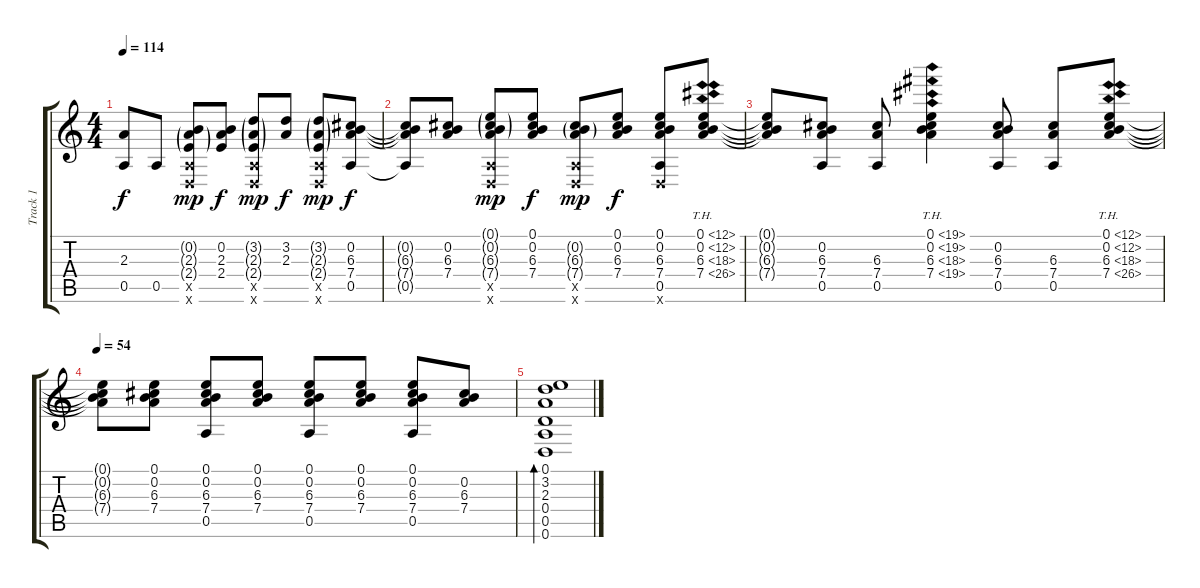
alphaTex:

\track ("Track 1" "Track 1") {instrument acousticguitarsteel}
\staff {score tabs}
\tuning (E4 B3 G3 D3 A2 D2) {hide}
\ts (4 4)
\tempo 114
\clef g2
\ks c
(2.3 0.5).8{dy f} 0.5.8 (0.2{g} 2.3{g} 2.4{g} 0.5{x} 0.6{x}).8{dy mp} (0.2 2.3 2.4).8{dy f} (3.2{g} 2.3{g} 2.4{g} 0.5{x} 0.6{x}).8{dy mp} (3.2 2.3).8{dy f} (3.2{g} 2.3{g} 2.4{g} 0.5{x} 0.6{x}).8{dy mp} (0.2 6.3 7.4 0.5).8{dy f} |
(0.2{t} 6.3{t} 7.4{t} 0.5{t}).8 (0.2 6.3 7.4).8 (0.1{g} 0.2{g} 6.3{g} 7.4{g} 0.5{x} 0.6{x}).8{dy mp} (0.1 0.2 6.3 7.4).8{dy f} (0.2{g} 6.3{g} 7.4{g} 0.5{x} 0.6{x}).8{dy mp} (0.1 0.2 6.3 7.4).8{dy f} (0.1 0.2 6.3 7.4 0.5 0.6{x}).8 (0.1{th 12} 0.2{th 12} 6.3{th 12} 7.4{th 19}).8 |
(0.1{t} 0.2{t} 6.3{t} 7.4{t}).8 (0.2 6.3 7.4 0.5).8 (6.3 7.4 0.5).8 (0.1{th 19} 0.2{th 19} 6.3{th 12} 7.4{th 12}).4 (0.2 6.3 7.4 0.5).8 (6.3 7.4 0.5).8 (0.1{th 12} 0.2{th 12} 6.3{th 12} 7.4{th 19}).8 |
\tempo 54
(0.1{t} 0.2{t} 6.3{t} 7.4{t}).8 (0.1 0.2 6.3 7.4).8 (0.1 0.2 6.3 7.4 0.5).8 (0.1 0.2 6.3 7.4).8 (0.1 0.2 6.3 7.4 0.5).8 (0.1 0.2 6.3 7.4).8 (0.1 0.2 6.3 7.4 0.5).8 (0.2 6.3 7.4).8 |
(0.1 3.2 2.3 0.4 0.5 0.6).1{bd 240}
